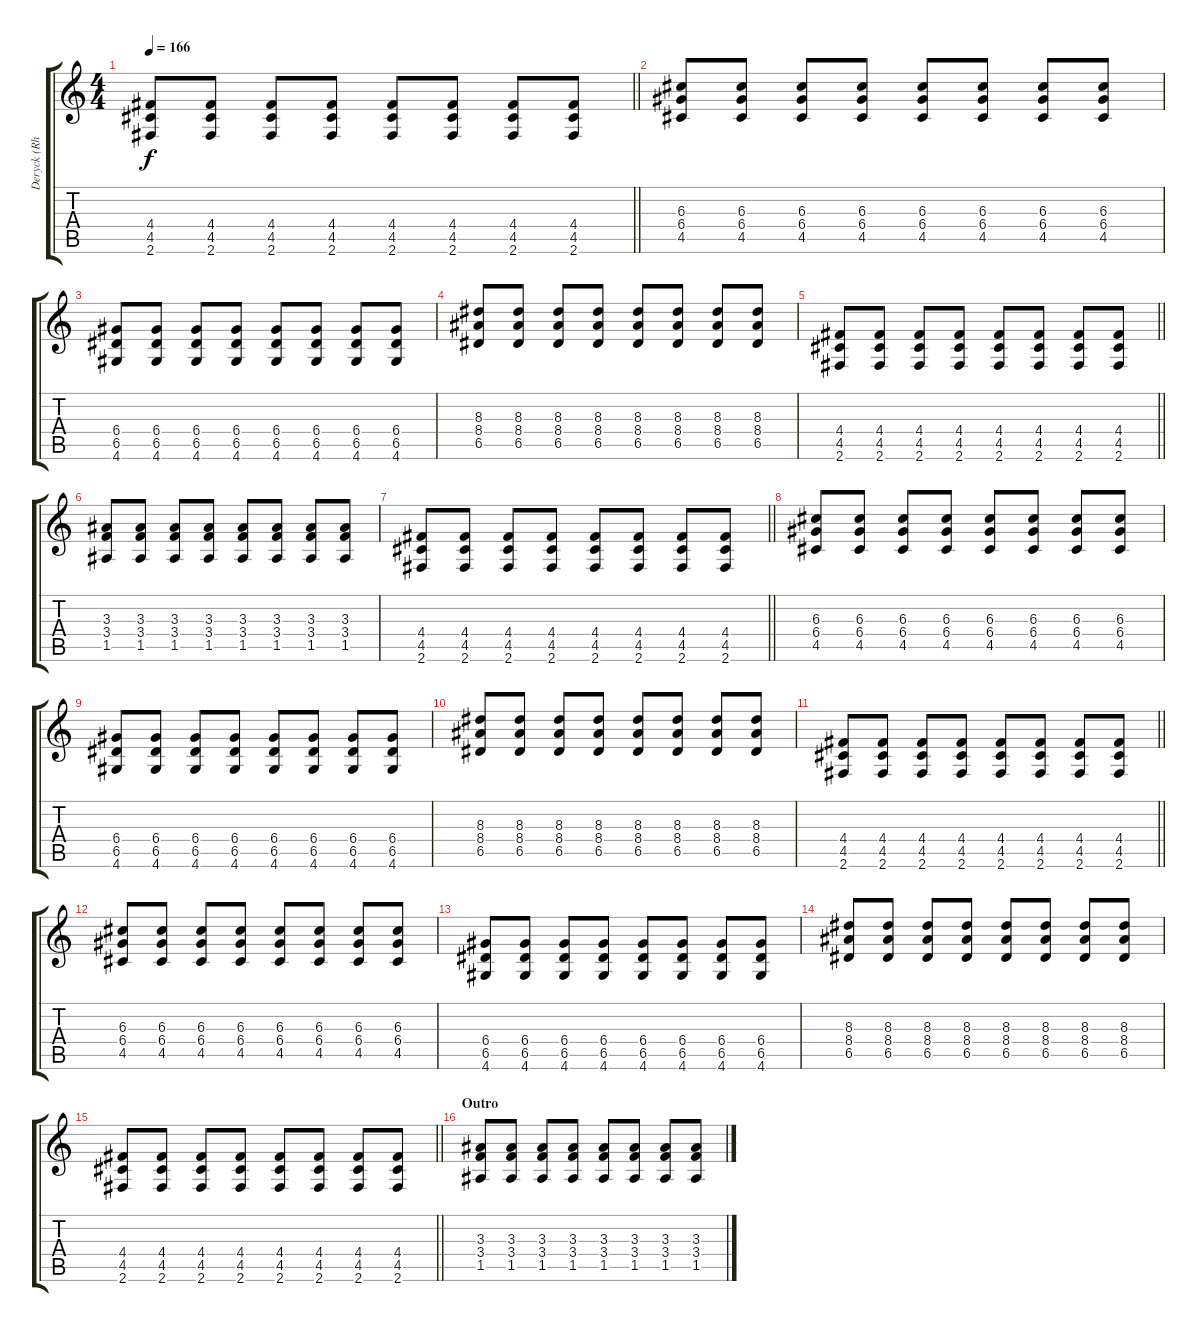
\track ("Deryck (Rhythm Gtr)" "Deryck (Rh") {instrument distortionguitar}
\staff {score tabs}
\tuning (E4 B3 G3 D3 A2 E2) {hide}
\ts (4 4)
\tempo 166
\clef g2
\barLineRight lightlight
\ks c
(4.4 4.5 2.6).8{dy f} (4.4 4.5 2.6).8 (4.4 4.5 2.6).8 (4.4 4.5 2.6).8 (4.4 4.5 2.6).8 (4.4 4.5 2.6).8 (4.4 4.5 2.6).8 (4.4 4.5 2.6).8 |
(6.3 6.4 4.5).8 (6.3 6.4 4.5).8 (6.3 6.4 4.5).8 (6.3 6.4 4.5).8 (6.3 6.4 4.5).8 (6.3 6.4 4.5).8 (6.3 6.4 4.5).8 (6.3 6.4 4.5).8 |
(6.4 6.5 4.6).8 (6.4 6.5 4.6).8 (6.4 6.5 4.6).8 (6.4 6.5 4.6).8 (6.4 6.5 4.6).8 (6.4 6.5 4.6).8 (6.4 6.5 4.6).8 (6.4 6.5 4.6).8 |
(8.3 8.4 6.5).8 (8.3 8.4 6.5).8 (8.3 8.4 6.5).8 (8.3 8.4 6.5).8 (8.3 8.4 6.5).8 (8.3 8.4 6.5).8 (8.3 8.4 6.5).8 (8.3 8.4 6.5).8 |
\barLineRight lightlight
(4.4 4.5 2.6).8 (4.4 4.5 2.6).8 (4.4 4.5 2.6).8 (4.4 4.5 2.6).8 (4.4 4.5 2.6).8 (4.4 4.5 2.6).8 (4.4 4.5 2.6).8 (4.4 4.5 2.6).8 |
(3.3 3.4 1.5).8{instrument distortionguitar} (3.3 3.4 1.5).8 (3.3 3.4 1.5).8 (3.3 3.4 1.5).8 (3.3 3.4 1.5).8 (3.3 3.4 1.5).8 (3.3 3.4 1.5).8 (3.3 3.4 1.5).8 |
\barLineRight lightlight
(4.4 4.5 2.6).8 (4.4 4.5 2.6).8 (4.4 4.5 2.6).8 (4.4 4.5 2.6).8 (4.4 4.5 2.6).8 (4.4 4.5 2.6).8 (4.4 4.5 2.6).8 (4.4 4.5 2.6).8 |
(6.3 6.4 4.5).8 (6.3 6.4 4.5).8 (6.3 6.4 4.5).8 (6.3 6.4 4.5).8 (6.3 6.4 4.5).8 (6.3 6.4 4.5).8 (6.3 6.4 4.5).8 (6.3 6.4 4.5).8 |
(6.4 6.5 4.6).8 (6.4 6.5 4.6).8 (6.4 6.5 4.6).8 (6.4 6.5 4.6).8 (6.4 6.5 4.6).8 (6.4 6.5 4.6).8 (6.4 6.5 4.6).8 (6.4 6.5 4.6).8 |
(8.3 8.4 6.5).8 (8.3 8.4 6.5).8 (8.3 8.4 6.5).8 (8.3 8.4 6.5).8 (8.3 8.4 6.5).8 (8.3 8.4 6.5).8 (8.3 8.4 6.5).8 (8.3 8.4 6.5).8 |
\barLineRight lightlight
(4.4 4.5 2.6).8 (4.4 4.5 2.6).8 (4.4 4.5 2.6).8 (4.4 4.5 2.6).8 (4.4 4.5 2.6).8 (4.4 4.5 2.6).8 (4.4 4.5 2.6).8 (4.4 4.5 2.6).8 |
(6.3 6.4 4.5).8 (6.3 6.4 4.5).8 (6.3 6.4 4.5).8 (6.3 6.4 4.5).8 (6.3 6.4 4.5).8 (6.3 6.4 4.5).8 (6.3 6.4 4.5).8 (6.3 6.4 4.5).8 |
(6.4 6.5 4.6).8 (6.4 6.5 4.6).8 (6.4 6.5 4.6).8 (6.4 6.5 4.6).8 (6.4 6.5 4.6).8 (6.4 6.5 4.6).8 (6.4 6.5 4.6).8 (6.4 6.5 4.6).8 |
(8.3 8.4 6.5).8 (8.3 8.4 6.5).8 (8.3 8.4 6.5).8 (8.3 8.4 6.5).8 (8.3 8.4 6.5).8 (8.3 8.4 6.5).8 (8.3 8.4 6.5).8 (8.3 8.4 6.5).8 |
\barLineRight lightlight
(4.4 4.5 2.6).8 (4.4 4.5 2.6).8 (4.4 4.5 2.6).8 (4.4 4.5 2.6).8 (4.4 4.5 2.6).8 (4.4 4.5 2.6).8 (4.4 4.5 2.6).8 (4.4 4.5 2.6).8 |
\section ("" "Outro")
(3.3 3.4 1.5).8{instrument distortionguitar} (3.3 3.4 1.5).8 (3.3 3.4 1.5).8 (3.3 3.4 1.5).8 (3.3 3.4 1.5).8 (3.3 3.4 1.5).8 (3.3 3.4 1.5).8 (3.3 3.4 1.5).8
